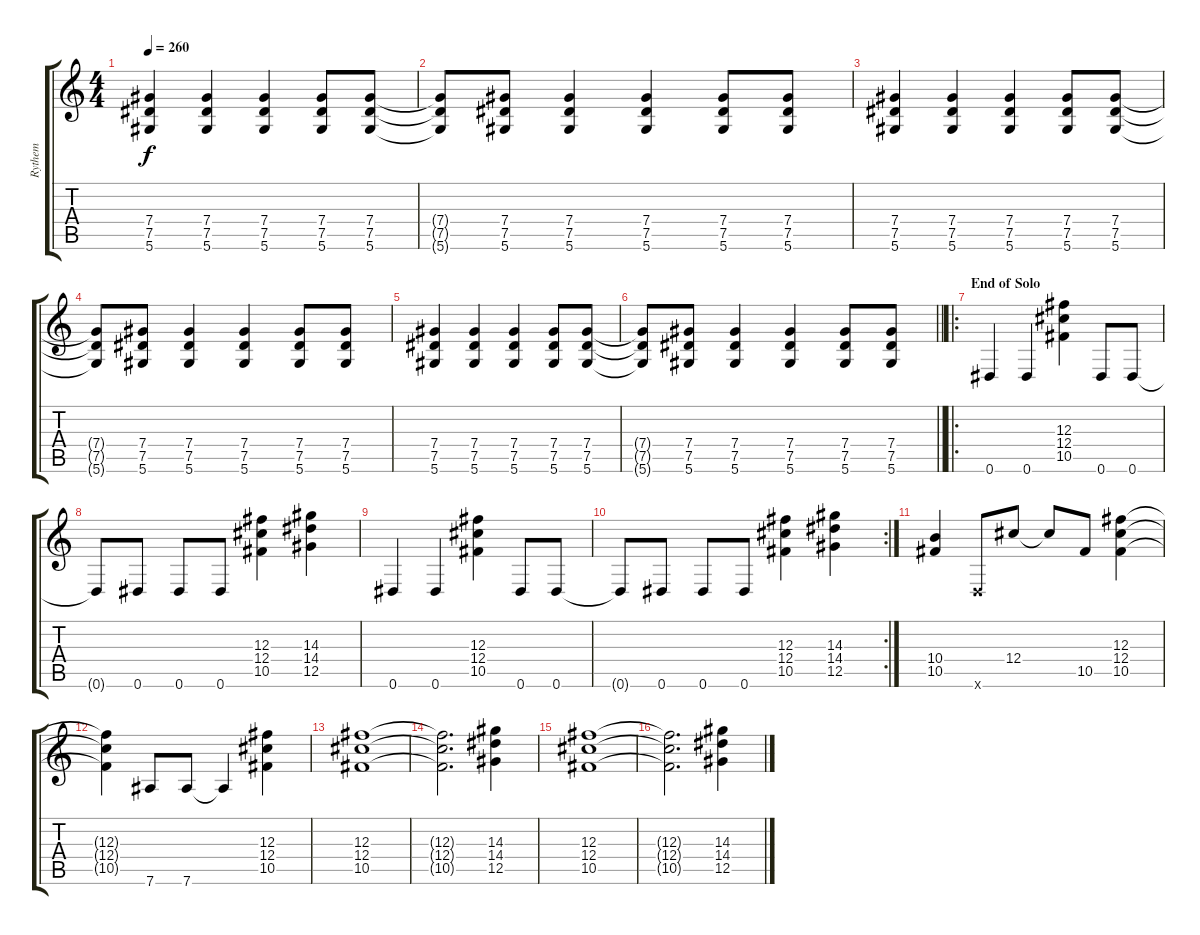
\track ("Rythem" "Rythem") {instrument distortionguitar}
\staff {score tabs}
\tuning (Eb4 Bb3 Gb3 Db3 Ab2 Eb2) {hide}
\ts (4 4)
\tempo 260
\clef g2
\ks c
(7.4 7.5 5.6).4{dy f} (7.4 7.5 5.6).4 (7.4 7.5 5.6).4 (7.4 7.5 5.6).8 (7.4 7.5 5.6).8 |
(7.4{t} 7.5{t} 5.6{t}).8 (7.4 7.5 5.6).8 (7.4 7.5 5.6).4 (7.4 7.5 5.6).4 (7.4 7.5 5.6).8 (7.4 7.5 5.6).8 |
(7.4 7.5 5.6).4 (7.4 7.5 5.6).4 (7.4 7.5 5.6).4 (7.4 7.5 5.6).8 (7.4 7.5 5.6).8 |
(7.4{t} 7.5{t} 5.6{t}).8 (7.4 7.5 5.6).8 (7.4 7.5 5.6).4 (7.4 7.5 5.6).4 (7.4 7.5 5.6).8 (7.4 7.5 5.6).8 |
(7.4 7.5 5.6).4 (7.4 7.5 5.6).4 (7.4 7.5 5.6).4 (7.4 7.5 5.6).8 (7.4 7.5 5.6).8 |
\barLineRight lightlight
(7.4{t} 7.5{t} 5.6{t}).8 (7.4 7.5 5.6).8 (7.4 7.5 5.6).4 (7.4 7.5 5.6).4 (7.4 7.5 5.6).8 (7.4 7.5 5.6).8 |
\ro
\section ("" "End of Solo")
0.6.4 0.6.4 (12.3 12.4 10.5).4 0.6.8 0.6.8 |
0.6{t}.8 0.6.8 0.6.8 0.6.8 (12.3 12.4 10.5).4 (14.3 14.4 12.5).4 |
0.6.4 0.6.4 (12.3 12.4 10.5).4 0.6.8 0.6.8 |
\rc 2
0.6{t}.8 0.6.8 0.6.8 0.6.8 (12.3 12.4 10.5).4 (14.3 14.4 12.5).4 |
(10.4 10.5).4 -1.6{x}.8 12.4.8 12.4{t}.8 10.5.8 (12.3 12.4 10.5).4 |
(12.3{t} 12.4{t} 10.5{t}).4 7.6.8 7.6.8 7.6{t}.4 (12.3 12.4 10.5).4 |
(12.3 12.4 10.5).1 |
(12.3{t} 12.4{t} 10.5{t}).2{d} (14.3 14.4 12.5).4 |
(12.3 12.4 10.5).1 |
(12.3{t} 12.4{t} 10.5{t}).2{d} (14.3 14.4 12.5).4
